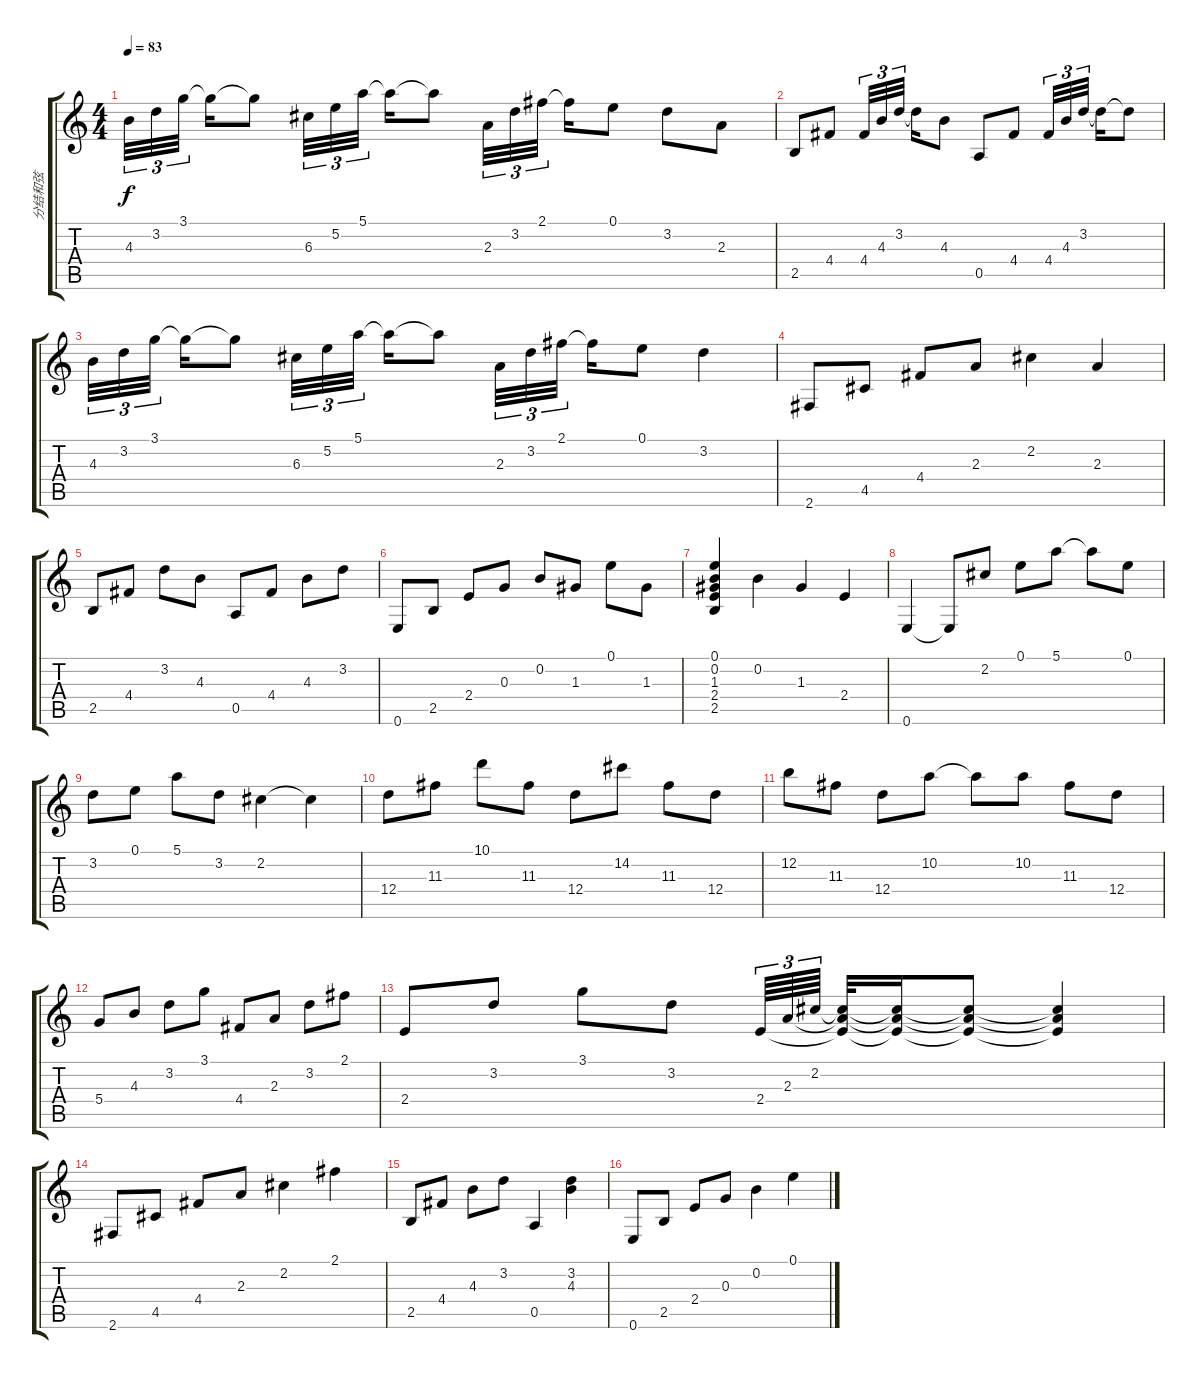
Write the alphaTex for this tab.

\track ("分结和弦" "分结和弦") {instrument acousticguitarnylon}
\staff {score tabs}
\tuning (E4 B3 G3 D3 A2 E2) {hide}
\ts (4 4)
\tempo 83
\clef g2
\ks c
4.3.32{tu (3 2) dy f} 3.2.32{tu (3 2)} 3.1.32{tu (3 2)} 3.1{t}.16 3.1{t}.8 6.3.32{tu (3 2)} 5.2.32{tu (3 2)} 5.1.32{tu (3 2)} 5.1{t}.16 5.1{t}.8 2.3.32{tu (3 2)} 3.2.32{tu (3 2)} 2.1.32{tu (3 2)} 2.1{t}.16 0.1.8 3.2.8 2.3.8 |
2.5.8 4.4.8 4.4.32{tu (3 2)} 4.3.32{tu (3 2)} 3.2.32{tu (3 2)} 3.2{t}.16 4.3.8 0.5.8 4.4.8 4.4.32{tu (3 2)} 4.3.32{tu (3 2)} 3.2.32{tu (3 2)} 3.2{t}.16 3.2{t}.8 |
4.3.32{tu (3 2)} 3.2.32{tu (3 2)} 3.1.32{tu (3 2)} 3.1{t}.16 3.1{t}.8 6.3.32{tu (3 2)} 5.2.32{tu (3 2)} 5.1.32{tu (3 2)} 5.1{t}.16 5.1{t}.8 2.3.32{tu (3 2)} 3.2.32{tu (3 2)} 2.1.32{tu (3 2)} 2.1{t}.16 0.1.8 3.2.4 |
2.6.8 4.5.8 4.4.8 2.3.8 2.2.4 2.3.4 |
2.5.8 4.4.8 3.2.8 4.3.8 0.5.8 4.4.8 4.3.8 3.2.8 |
0.6.8 2.5.8 2.4.8 0.3.8 0.2.8 1.3.8 0.1.8 1.3.8 |
(0.1 0.2 1.3 2.4 2.5).4 0.2.4 1.3.4 2.4.4 |
0.6.4 0.6{t}.8 2.2.8 0.1.8 5.1.8 5.1{t}.8 0.1.8 |
3.2.8 0.1.8 5.1.8 3.2.8 2.2.4 2.2{t}.4 |
12.4.8 11.3.8 10.1.8 11.3.8 12.4.8 14.2.8 11.3.8 12.4.8 |
12.2.8 11.3.8 12.4.8 10.2.8 10.2{t}.8 10.2.8 11.3.8 12.4.8 |
5.4.8 4.3.8 3.2.8 3.1.8 4.4.8 2.3.8 3.2.8 2.1.8 |
2.4.8 3.2.8 3.1.8 3.2.8 2.4.64{tu (3 2)} 2.3.64{tu (3 2)} 2.2.64{tu (3 2)} (2.2{t} 2.3{t} 2.4{t}).32 (2.2{t} 2.3{t} 2.4{t}).16 (2.2{t} 2.3{t} 2.4{t}).8 (2.2{t} 2.3{t} 2.4{t}).4 |
2.6.8 4.5.8 4.4.8 2.3.8 2.2.4 2.1.4 |
2.5.8 4.4.8 4.3.8 3.2.8 0.5.4 (3.2 4.3).4 |
0.6.8 2.5.8 2.4.8 0.3.8 0.2.4 0.1.4
